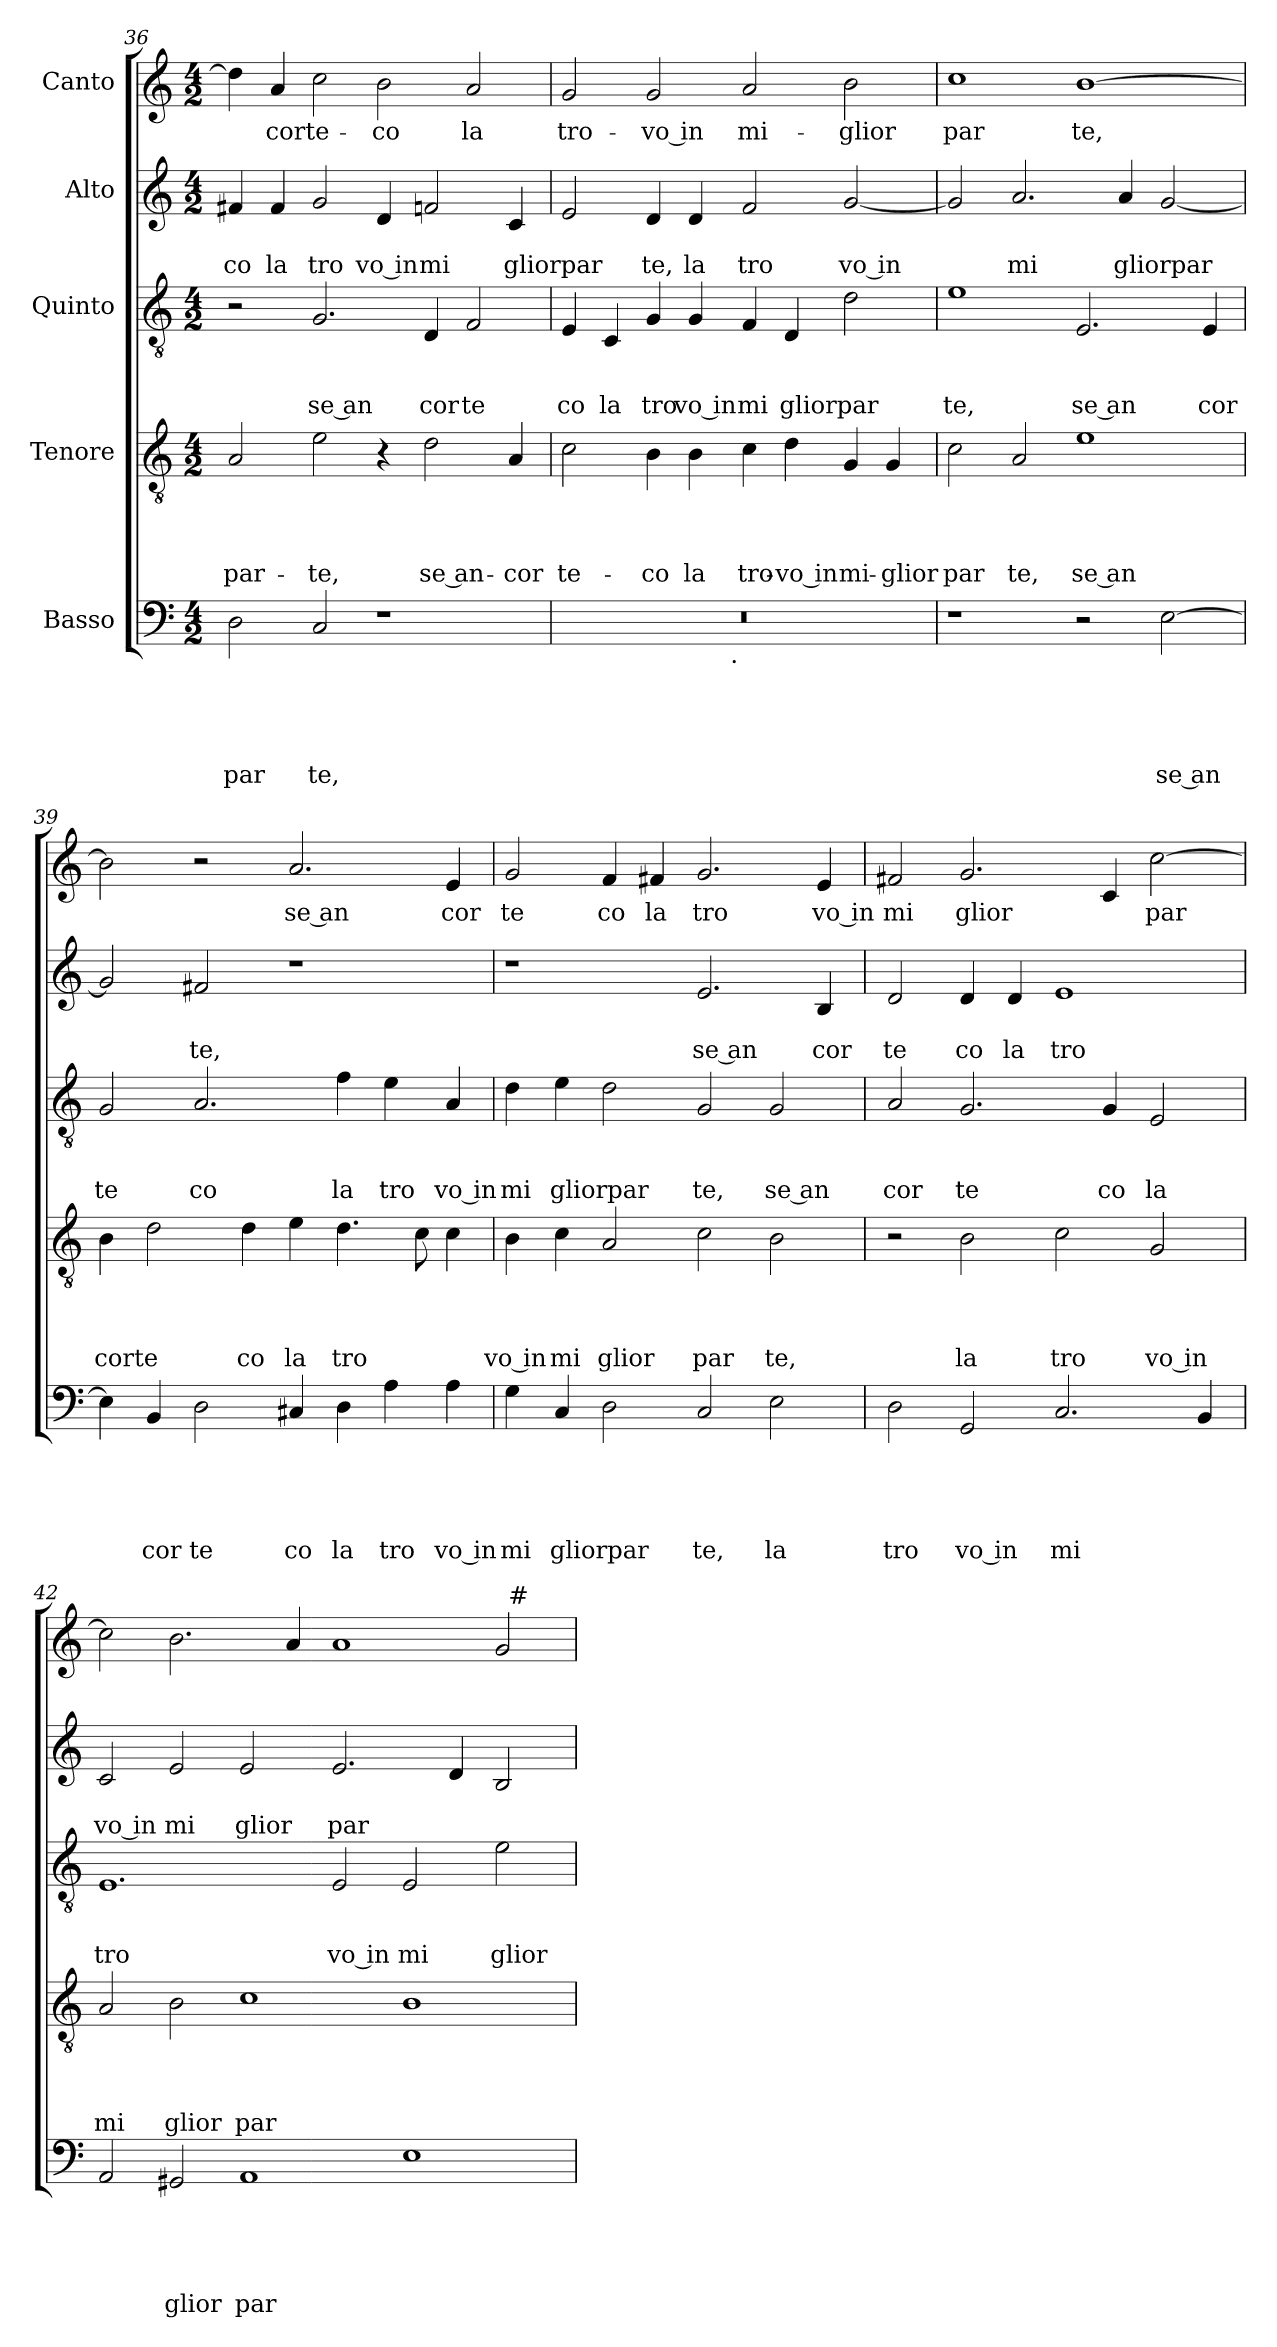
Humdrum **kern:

**kern	**text	**text	**text	**text	**text	**kern	**text	**text	**text	**text	**kern	**text	**text	**text	**kern	**text	**text	**kern	**text
*part5	*part5	*part5	*part5	*part5	*part5	*part4	*part4	*part4	*part4	*part4	*part3	*part3	*part3	*part3	*part2	*part2	*part2	*part1	*part1
*staff5	*staff5	*staff5	*staff5	*staff5	*staff5	*staff4	*staff4	*staff4	*staff4	*staff4	*staff3	*staff3	*staff3	*staff3	*staff2	*staff2	*staff2	*staff1	*staff1
*I"Basso	*	*	*	*	*	*I"Tenore	*	*	*	*	*I"Quinto	*	*	*	*I"Alto	*	*	*I"Canto	*
*clefF4	*	*	*	*	*	*clefGv2	*	*	*	*	*clefGv2	*	*	*	*clefG2	*	*	*clefG2	*
*k[]	*	*	*	*	*	*k[]	*	*	*	*	*k[]	*	*	*	*k[]	*	*	*k[]	*
*C:	*	*	*	*	*	*C:	*	*	*	*	*C:	*	*	*	*C:	*	*	*C:	*
*M4/2	*	*	*	*	*	*M4/2	*	*	*	*	*M4/2	*	*	*	*M4/2	*	*	*M4/2	*
=36	=36	=36	=36	=36	=36	=36	=36	=36	=36	=36	=36	=36	=36	=36	=36	=36	=36	=36	=36
!	!	!	!	!	!LO:LY:b	!	!	!	!	!LO:LY:b	!	!	!	!	!	!	!LO:LY:b	!	!
2D\	.	.	.	.	par	2A/	.	.	.	par-	2r	.	.	.	4f#X/	.	co	4dd\]	.
!	!	!	!	!	!	!	!	!	!	!	!	!	!	!	!	!	!LO:LY:b	!	!LO:LY:b
.	.	.	.	.	.	.	.	.	.	.	.	.	.	.	4f#/	.	la	4a/	-corte-
!	!	!	!	!	!LO:LY:b	!	!	!	!	!LO:LY:b	!	!	!	!LO:LY:b:rj	!	!	!LO:LY:b	!	!
2C/	.	.	.	.	te,	2e\	.	.	.	-te,	2.G/	.	.	se an	2g/	.	tro	2cc\	.
!	!	!	!	!	!	!	!	!	!	!	!	!	!	!	!	!	!LO:LY:b:rj	!	!LO:LY:b
1r	.	.	.	.	.	4r	.	.	.	.	.	.	.	.	4d/	.	vo in	2b\	-co
!	!	!	!	!	!	!	!	!	!	!LO:LY:b:rj	!	!	!	!LO:LY:b	!	!	!LO:LY:b	!	!
.	.	.	.	.	.	2d\	.	.	.	se an-	4D/	.	.	cor	2fn/	.	mi	.	.
!	!	!	!	!	!	!	!	!	!	!	!	!	!	!LO:LY:b	!	!	!	!	!LO:LY:b
.	.	.	.	.	.	.	.	.	.	.	2F/	.	.	te	.	.	.	2a/	la
!	!	!	!	!	!	!	!	!	!	!LO:LY:b	!	!	!	!	!	!	!LO:LY:b	!	!
.	.	.	.	.	.	4A/	.	.	.	-cor	.	.	.	.	4c/	.	gliorpar	.	.
=37	=37	=37	=37	=37	=37	=37	=37	=37	=37	=37	=37	=37	=37	=37	=37	=37	=37	=37	=37
!	!	!	!	!	!	!	!	!	!	!LO:LY:b	!	!	!	!LO:LY:b	!	!	!	!	!LO:LY:b
*^	*	*	*	*	*	*	*	*	*	*	*	*	*	*	*	*	*	*	*
0r	2ryy	.	.	.	.	.	2c\	.	.	.	te-	4E/	.	.	co	2e/	.	.	2g/	tro-
!	!	!	!	!	!	!	!	!	!	!	!	!	!	!	!LO:LY:b	!	!	!	!	!
.	.	.	.	.	.	.	.	.	.	.	.	4C/	.	.	la	.	.	.	.	.
!	!	!	!	!	!	!	!	!	!	!	!LO:LY:b	!	!	!	!LO:LY:b	!	!	!LO:LY:b	!	!LO:LY:b:rj
.	4...ryy	.	.	.	.	.	4B\	.	.	.	-co	4G/	.	.	tro	4d/	.	te,	2g/	-vo in
!	!	!	!	!	!	!	!	!	!	!	!LO:LY:b	!	!	!	!LO:LY:b:rj	!	!	!LO:LY:b	!	!
.	.	.	.	.	.	.	4B\	.	.	.	la	4G/	.	.	vo in	4d/	.	la	.	.
!	!LO:TX:b:t=.	!	!	!	!	!	!	!	!	!	!	!	!	!	!	!	!	!	!	!
.	1ryy	.	.	.	.	.	.	.	.	.	.	.	.	.	.	.	.	.	.	.
!	!	!	!	!	!	!	!	!	!	!	!LO:LY:b	!	!	!	!LO:LY:b	!	!	!LO:LY:b	!	!LO:LY:b
.	.	.	.	.	.	.	4c\	.	.	.	tro-	4F/	.	.	mi	2f/	.	tro	2a/	mi-
!	!	!	!	!	!	!	!	!	!	!	!LO:LY:b:rj	!	!	!	!LO:LY:b	!	!	!	!	!
.	.	.	.	.	.	.	4d\	.	.	.	-vo in	4D/	.	.	gliorpar	.	.	.	.	.
!	!	!	!	!	!	!	!	!	!	!	!LO:LY:b	!	!	!	!	!	!	!LO:LY:b	!	!LO:LY:b
.	.	.	.	.	.	.	4G/	.	.	.	mi-	2d\	.	.	.	[<2g/	.	vo in	2b\	-glior
!	!	!	!	!	!	!	!	!	!	!	!LO:LY:b	!	!	!	!	!	!	!	!	!
.	.	.	.	.	.	.	4G/	.	.	.	-glior	.	.	.	.	.	.	.	.	.
.	32ryy	.	.	.	.	.	.	.	.	.	.	.	.	.	.	.	.	.	.	.
!!LO:LB:g=z
=38	=38	=38	=38	=38	=38	=38	=38	=38	=38	=38	=38	=38	=38	=38	=38	=38	=38	=38	=38	=38
!	!	!	!	!	!	!	!	!	!	!	!LO:LY:b	!	!	!	!LO:LY:b	!	!	!	!	!LO:LY:b
*v	*v	*	*	*	*	*	*	*	*	*	*	*	*	*	*	*	*	*	*	*
1r	.	.	.	.	.	2c\	.	.	.	par	1e	.	.	te,	2g/]	.	.	1cc	par
!	!	!	!	!	!	!	!	!	!	!LO:LY:b	!	!	!	!	!	!	!LO:LY:b	!	!
.	.	.	.	.	.	2A/	.	.	.	te,	.	.	.	.	2.a/	.	mi	.	.
!	!	!	!	!	!	!	!	!	!	!LO:LY:b:rj	!	!	!	!LO:LY:b:rj	!	!	!	!	!LO:LY:b
2r	.	.	.	.	.	1e	.	.	.	se an	2.E/	.	.	se an	.	.	.	[>1b	te,
!	!	!	!	!	!	!	!	!	!	!	!	!	!	!	!	!	!LO:LY:b	!	!
.	.	.	.	.	.	.	.	.	.	.	.	.	.	.	4a/	.	gliorpar	.	.
!	!	!	!	!	!LO:LY:b	!	!	!	!	!	!	!	!	!	!	!	!	!	!
[>2E\	.	.	.	.	se an	.	.	.	.	.	.	.	.	.	[<2g/	.	.	.	.
!	!	!	!	!	!	!	!	!	!	!	!	!	!	!LO:LY:b	!	!	!	!	!
.	.	.	.	.	.	.	.	.	.	.	4E/	.	.	cor	.	.	.	.	.
=39	=39	=39	=39	=39	=39	=39	=39	=39	=39	=39	=39	=39	=39	=39	=39	=39	=39	=39	=39
!	!	!	!	!	!	!	!	!	!	!LO:LY:b	!	!	!	!LO:LY:b	!	!	!	!	!
4E\]	.	.	.	.	.	4B\	.	.	.	corte	2G/	.	.	te	2g/]	.	.	2b\]	.
!	!	!	!	!	!LO:LY:b	!	!	!	!	!	!	!	!	!	!	!	!	!	!
4BB/	.	.	.	.	cor	2d\	.	.	.	.	.	.	.	.	.	.	.	.	.
!	!	!	!	!	!LO:LY:b	!	!	!	!	!	!	!	!	!LO:LY:b	!	!	!LO:LY:b	!	!
2D\	.	.	.	.	te	.	.	.	.	.	2.A/	.	.	co	2f#X/	.	te,	2r	.
!	!	!	!	!	!	!	!	!	!	!LO:LY:b	!	!	!	!	!	!	!	!	!
.	.	.	.	.	.	4d\	.	.	.	co	.	.	.	.	.	.	.	.	.
!	!	!	!	!	!LO:LY:b	!	!	!	!	!LO:LY:b	!	!	!	!	!	!	!	!	!LO:LY:b:rj
4C#X/	.	.	.	.	co	4e\	.	.	.	la	.	.	.	.	1r	.	.	2.a/	se an
!	!	!	!	!	!LO:LY:b	!	!	!	!	!LO:LY:b	!	!	!	!LO:LY:b	!	!	!	!	!
4D\	.	.	.	.	la	4.d\	.	.	.	tro	4f\	.	.	la	.	.	.	.	.
!	!	!	!	!	!LO:LY:b	!	!	!	!	!	!	!	!	!LO:LY:b	!	!	!	!	!
4A\	.	.	.	.	tro	.	.	.	.	.	4e\	.	.	tro	.	.	.	.	.
.	.	.	.	.	.	8c\	.	.	.	.	.	.	.	.	.	.	.	.	.
!	!	!	!	!	!LO:LY:b:rj	!	!	!	!	!	!	!	!	!LO:LY:b:rj	!	!	!	!	!LO:LY:b
4A\	.	.	.	.	vo in	4c\	.	.	.	.	4A/	.	.	vo in	.	.	.	4e/	cor
=40	=40	=40	=40	=40	=40	=40	=40	=40	=40	=40	=40	=40	=40	=40	=40	=40	=40	=40	=40
!	!	!	!	!	!LO:LY:b	!	!	!	!	!LO:LY:b:rj	!	!	!	!LO:LY:b	!	!	!	!	!LO:LY:b
4G\	.	.	.	.	mi	4B\	.	.	.	vo in	4d\	.	.	mi	1r	.	.	2g/	te
!	!	!	!	!	!LO:LY:b	!	!	!	!	!LO:LY:b	!	!	!	!LO:LY:b	!	!	!	!	!
4C/	.	.	.	.	gliorpar	4c\	.	.	.	mi	4e\	.	.	gliorpar	.	.	.	.	.
!	!	!	!	!	!	!	!	!	!	!LO:LY:b	!	!	!	!	!	!	!	!	!LO:LY:b
2D\	.	.	.	.	.	2A/	.	.	.	glior	2d\	.	.	.	.	.	.	4f/	co
!	!	!	!	!	!	!	!	!	!	!	!	!	!	!	!	!	!	!	!LO:LY:b
.	.	.	.	.	.	.	.	.	.	.	.	.	.	.	.	.	.	4f#X/	la
!	!	!	!	!	!LO:LY:b	!	!	!	!	!LO:LY:b	!	!	!	!LO:LY:b	!	!	!LO:LY:b:rj	!	!LO:LY:b
2C/	.	.	.	.	te,	2c\	.	.	.	par	2G/	.	.	te,	2.e/	.	se an	2.g/	tro
!	!	!	!	!	!LO:LY:b	!	!	!	!	!LO:LY:b	!	!	!	!LO:LY:b:rj	!	!	!	!	!
2E\	.	.	.	.	la	2B\	.	.	.	te,	2G/	.	.	se an	.	.	.	.	.
!	!	!	!	!	!	!	!	!	!	!	!	!	!	!	!	!	!LO:LY:b	!	!LO:LY:b:rj
.	.	.	.	.	.	.	.	.	.	.	.	.	.	.	4B/	.	cor	4e/	vo in
=41	=41	=41	=41	=41	=41	=41	=41	=41	=41	=41	=41	=41	=41	=41	=41	=41	=41	=41	=41
!	!	!	!	!	!LO:LY:b	!	!	!	!	!	!	!	!	!LO:LY:b	!	!	!LO:LY:b	!	!LO:LY:b
2D\	.	.	.	.	tro	2r	.	.	.	.	2A/	.	.	cor	2d/	.	te	2f#X/	mi
!	!	!	!	!	!LO:LY:b:rj	!	!	!	!	!LO:LY:b	!	!	!	!LO:LY:b	!	!	!LO:LY:b	!	!LO:LY:b
2GG/	.	.	.	.	vo in	2B\	.	.	.	la	2.G/	.	.	te	4d/	.	co	2.g/	glior
!	!	!	!	!	!	!	!	!	!	!	!	!	!	!	!	!	!LO:LY:b	!	!
.	.	.	.	.	.	.	.	.	.	.	.	.	.	.	4d/	.	la	.	.
!	!	!	!	!	!LO:LY:b	!	!	!	!	!LO:LY:b	!	!	!	!	!	!	!LO:LY:b	!	!
2.C/	.	.	.	.	mi	2c\	.	.	.	tro	.	.	.	.	1e	.	tro	.	.
!	!	!	!	!	!	!	!	!	!	!	!	!	!	!LO:LY:b	!	!	!	!	!
.	.	.	.	.	.	.	.	.	.	.	4G/	.	.	co	.	.	.	4c/	.
!	!	!	!	!	!	!	!	!	!	!LO:LY:b:rj	!	!	!	!LO:LY:b	!	!	!	!	!LO:LY:b
.	.	.	.	.	.	2G/	.	.	.	vo in	2E/	.	.	la	.	.	.	[>2cc\	par
4BB/	.	.	.	.	.	.	.	.	.	.	.	.	.	.	.	.	.	.	.
=42	=42	=42	=42	=42	=42	=42	=42	=42	=42	=42	=42	=42	=42	=42	=42	=42	=42	=42	=42
!	!	!	!	!	!	!	!	!	!	!LO:LY:b	!	!	!	!LO:LY:b	!	!	!LO:LY:b:rj	!	!
*	*	*	*	*	*	*	*	*	*	*	*	*	*	*	*	*	*	*^	*
2AA/	.	.	.	.	.	2A/	.	.	.	mi	1.E	.	.	tro	2c/	.	vo in	2cc>\]	1ryy	.
!	!	!	!	!	!LO:LY:b	!	!	!	!	!LO:LY:b	!	!	!	!	!	!	!LO:LY:b	!	!	!
2GG#X/	.	.	.	.	glior	2B\	.	.	.	glior	.	.	.	.	2e/	.	mi	2.b\	.	.
!	!	!	!	!	!LO:LY:b	!	!	!	!	!LO:LY:b	!	!	!	!	!	!	!LO:LY:b	!	!	!
1AA	.	.	.	.	par	1c	.	.	.	par	.	.	.	.	2e/	.	glior	.	1ryy	.
.	.	.	.	.	.	.	.	.	.	.	.	.	.	.	.	.	.	4a/	.	.
!	!	!	!	!	!	!	!	!	!	!	!	!	!	!LO:LY:b:rj	!	!	!LO:LY:b	!	!	!
.	.	.	.	.	.	.	.	.	.	.	2E/	.	.	vo in	2.e/	.	par	1a	.	.
!	!	!	!	!	!	!	!	!	!	!	!	!	!	!LO:LY:b	!	!	!	!	!	!
1E	.	.	.	.	.	1B	.	.	.	.	2E/	.	.	mi	.	.	.	.	2ryy	.
.	.	.	.	.	.	.	.	.	.	.	.	.	.	.	4d/	.	.	.	.	.
!	!	!	!	!	!	!	!	!	!	!	!	!	!	!LO:LY:b	!	!	!	!	!	!
.	.	.	.	.	.	.	.	.	.	.	2e\	.	.	glior	2B/	.	.	2g/	32ryy	.
!	!	!	!	!	!	!	!	!	!	!	!	!	!	!	!	!	!	!	!LO:TX:a:t=#	!
.	.	.	.	.	.	.	.	.	.	.	.	.	.	.	.	.	.	.	4...ryy	.
*	*	*	*	*	*	*	*	*	*	*	*	*	*	*	*	*	*	*v	*v	*
=	=	=	=	=	=	=	=	=	=	=	=	=	=	=	=	=	=	=	=
*-	*-	*-	*-	*-	*-	*-	*-	*-	*-	*-	*-	*-	*-	*-	*-	*-	*-	*-	*-
